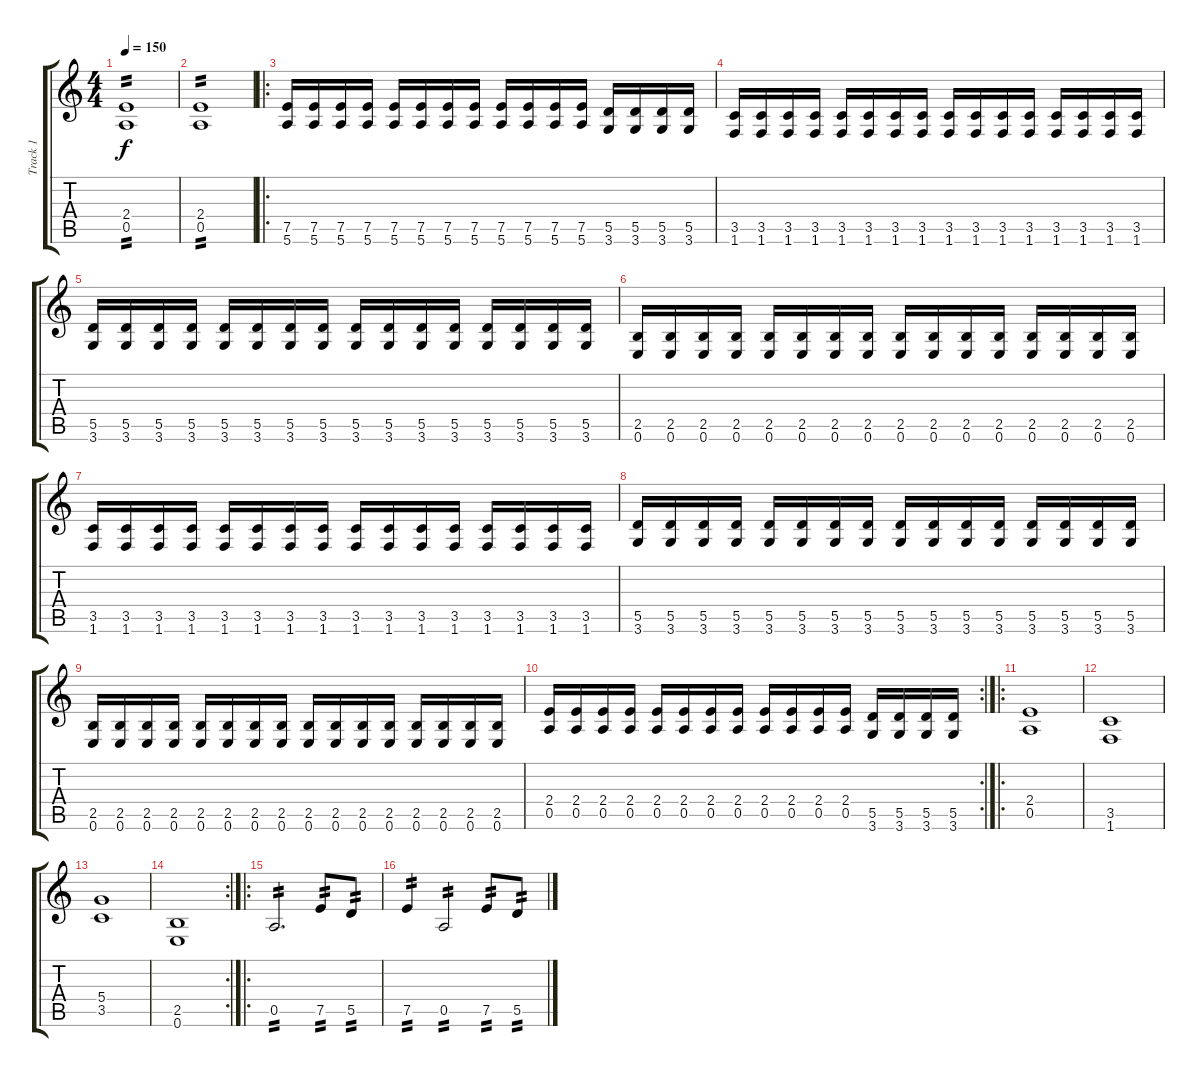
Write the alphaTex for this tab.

\track ("Track 1" "Track 1") {instrument distortionguitar}
\staff {score tabs}
\tuning (E4 B3 G3 D3 A2 E2) {hide}
\ts (4 4)
\tempo 150
\clef g2
\ks c
(2.4 0.5).1{tp 2 dy f} |
(2.4 0.5).1{tp 2} |
\ro
(7.5 5.6).16 (7.5 5.6).16 (7.5 5.6).16 (7.5 5.6).16 (7.5 5.6).16 (7.5 5.6).16 (7.5 5.6).16 (7.5 5.6).16 (7.5 5.6).16 (7.5 5.6).16 (7.5 5.6).16 (7.5 5.6).16 (5.5 3.6).16 (5.5 3.6).16 (5.5 3.6).16 (5.5 3.6).16 |
(3.5 1.6).16 (3.5 1.6).16 (3.5 1.6).16 (3.5 1.6).16 (3.5 1.6).16 (3.5 1.6).16 (3.5 1.6).16 (3.5 1.6).16 (3.5 1.6).16 (3.5 1.6).16 (3.5 1.6).16 (3.5 1.6).16 (3.5 1.6).16 (3.5 1.6).16 (3.5 1.6).16 (3.5 1.6).16 |
(5.5 3.6).16 (5.5 3.6).16 (5.5 3.6).16 (5.5 3.6).16 (5.5 3.6).16 (5.5 3.6).16 (5.5 3.6).16 (5.5 3.6).16 (5.5 3.6).16 (5.5 3.6).16 (5.5 3.6).16 (5.5 3.6).16 (5.5 3.6).16 (5.5 3.6).16 (5.5 3.6).16 (5.5 3.6).16 |
(2.5 0.6).16 (2.5 0.6).16 (2.5 0.6).16 (2.5 0.6).16 (2.5 0.6).16 (2.5 0.6).16 (2.5 0.6).16 (2.5 0.6).16 (2.5 0.6).16 (2.5 0.6).16 (2.5 0.6).16 (2.5 0.6).16 (2.5 0.6).16 (2.5 0.6).16 (2.5 0.6).16 (2.5 0.6).16 |
(3.5 1.6).16 (3.5 1.6).16 (3.5 1.6).16 (3.5 1.6).16 (3.5 1.6).16 (3.5 1.6).16 (3.5 1.6).16 (3.5 1.6).16 (3.5 1.6).16 (3.5 1.6).16 (3.5 1.6).16 (3.5 1.6).16 (3.5 1.6).16 (3.5 1.6).16 (3.5 1.6).16 (3.5 1.6).16 |
(5.5 3.6).16 (5.5 3.6).16 (5.5 3.6).16 (5.5 3.6).16 (5.5 3.6).16 (5.5 3.6).16 (5.5 3.6).16 (5.5 3.6).16 (5.5 3.6).16 (5.5 3.6).16 (5.5 3.6).16 (5.5 3.6).16 (5.5 3.6).16 (5.5 3.6).16 (5.5 3.6).16 (5.5 3.6).16 |
(2.5 0.6).16 (2.5 0.6).16 (2.5 0.6).16 (2.5 0.6).16 (2.5 0.6).16 (2.5 0.6).16 (2.5 0.6).16 (2.5 0.6).16 (2.5 0.6).16 (2.5 0.6).16 (2.5 0.6).16 (2.5 0.6).16 (2.5 0.6).16 (2.5 0.6).16 (2.5 0.6).16 (2.5 0.6).16 |
\rc 2
(2.4 0.5).16 (2.4 0.5).16 (2.4 0.5).16 (2.4 0.5).16 (2.4 0.5).16 (2.4 0.5).16 (2.4 0.5).16 (2.4 0.5).16 (2.4 0.5).16 (2.4 0.5).16 (2.4 0.5).16 (2.4 0.5).16 (5.5 3.6).16 (5.5 3.6).16 (5.5 3.6).16 (5.5 3.6).16 |
\ro
(2.4 0.5).1 |
(3.5 1.6).1 |
(5.4 3.5).1 |
\rc 2
(2.5 0.6).1 |
\ro
0.5.2{d tp 2} 7.5.8{tp 2} 5.5.8{tp 2} |
7.5.4{tp 2} 0.5.2{tp 2} 7.5.8{tp 2} 5.5.8{tp 2}
